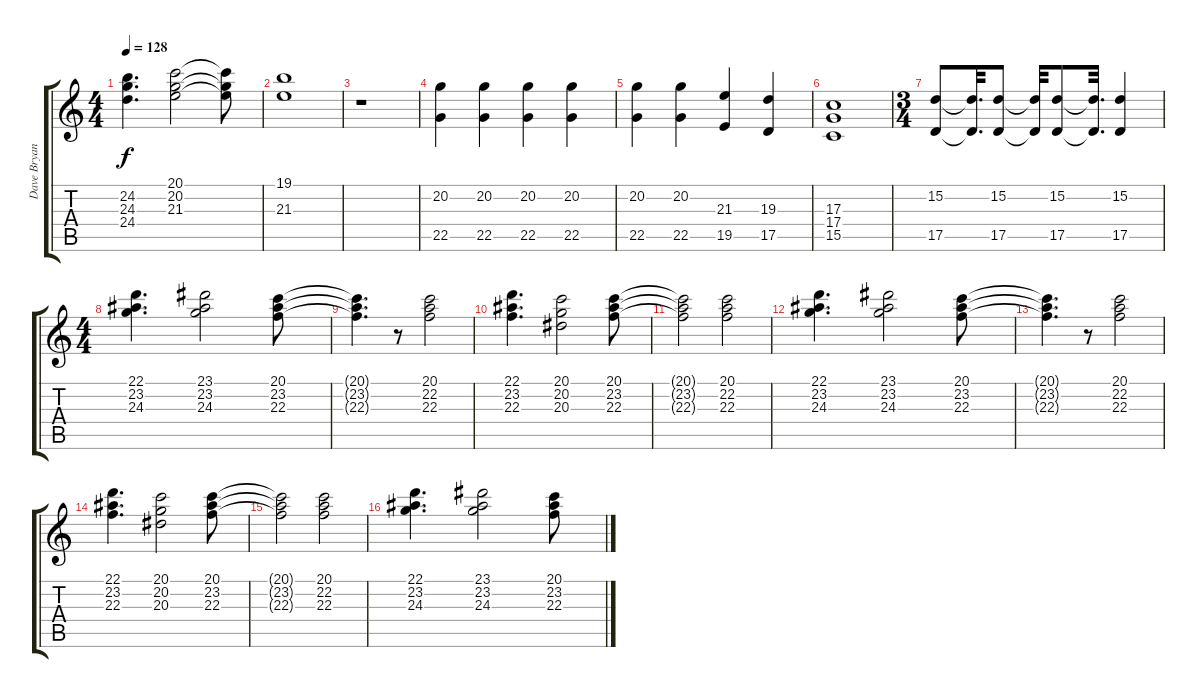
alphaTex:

\track ("Dave Bryan" "Dave Bryan") {instrument synthstrings1}
\staff {score tabs}
\tuning (E4 B3 G3 D3 A2 E2) {hide}
\ts (4 4)
\tempo 128
\clef g2
\ks c
(24.2 24.3 24.4).4{d dy f} (20.1 20.2 21.3).2 (20.1{t} 20.2{t} 21.3{t}).8 |
(19.1 21.3).1 |
r.1 |
(20.2 22.5).4 (20.2 22.5).4 (20.2 22.5).4 (20.2 22.5).4 |
(20.2 22.5).4 (20.2 22.5).4 (21.3 19.5).4 (19.3 17.5).4 |
(17.3 17.4 15.5).1 |
\ts (3 4)
(15.2 17.5).8 (15.2{t} 17.5{t}).32{d} (15.2 17.5).8 (15.2{t} 17.5{t}).32 (15.2 17.5).8 (15.2{t} 17.5{t}).32{d} (15.2 17.5).4 |
\ts (4 4)
(22.1 23.2 24.3).4{d} (23.1 23.2 24.3).2 (20.1 23.2 22.3).8 |
(20.1{t} 23.2{t} 22.3{t}).4{d} r.8 (20.1 22.2 22.3).2 |
(22.1 23.2 22.3).4{d} (20.1 20.2 20.3).2 (20.1 23.2 22.3).8 |
(20.1{t} 23.2{t} 22.3{t}).2 (20.1 22.2 22.3).2 |
(22.1 23.2 24.3).4{d} (23.1 23.2 24.3).2 (20.1 23.2 22.3).8 |
(20.1{t} 23.2{t} 22.3{t}).4{d} r.8 (20.1 22.2 22.3).2 |
(22.1 23.2 22.3).4{d} (20.1 20.2 20.3).2 (20.1 23.2 22.3).8 |
(20.1{t} 23.2{t} 22.3{t}).2 (20.1 22.2 22.3).2 |
(22.1 23.2 24.3).4{d} (23.1 23.2 24.3).2 (20.1 23.2 22.3).8
